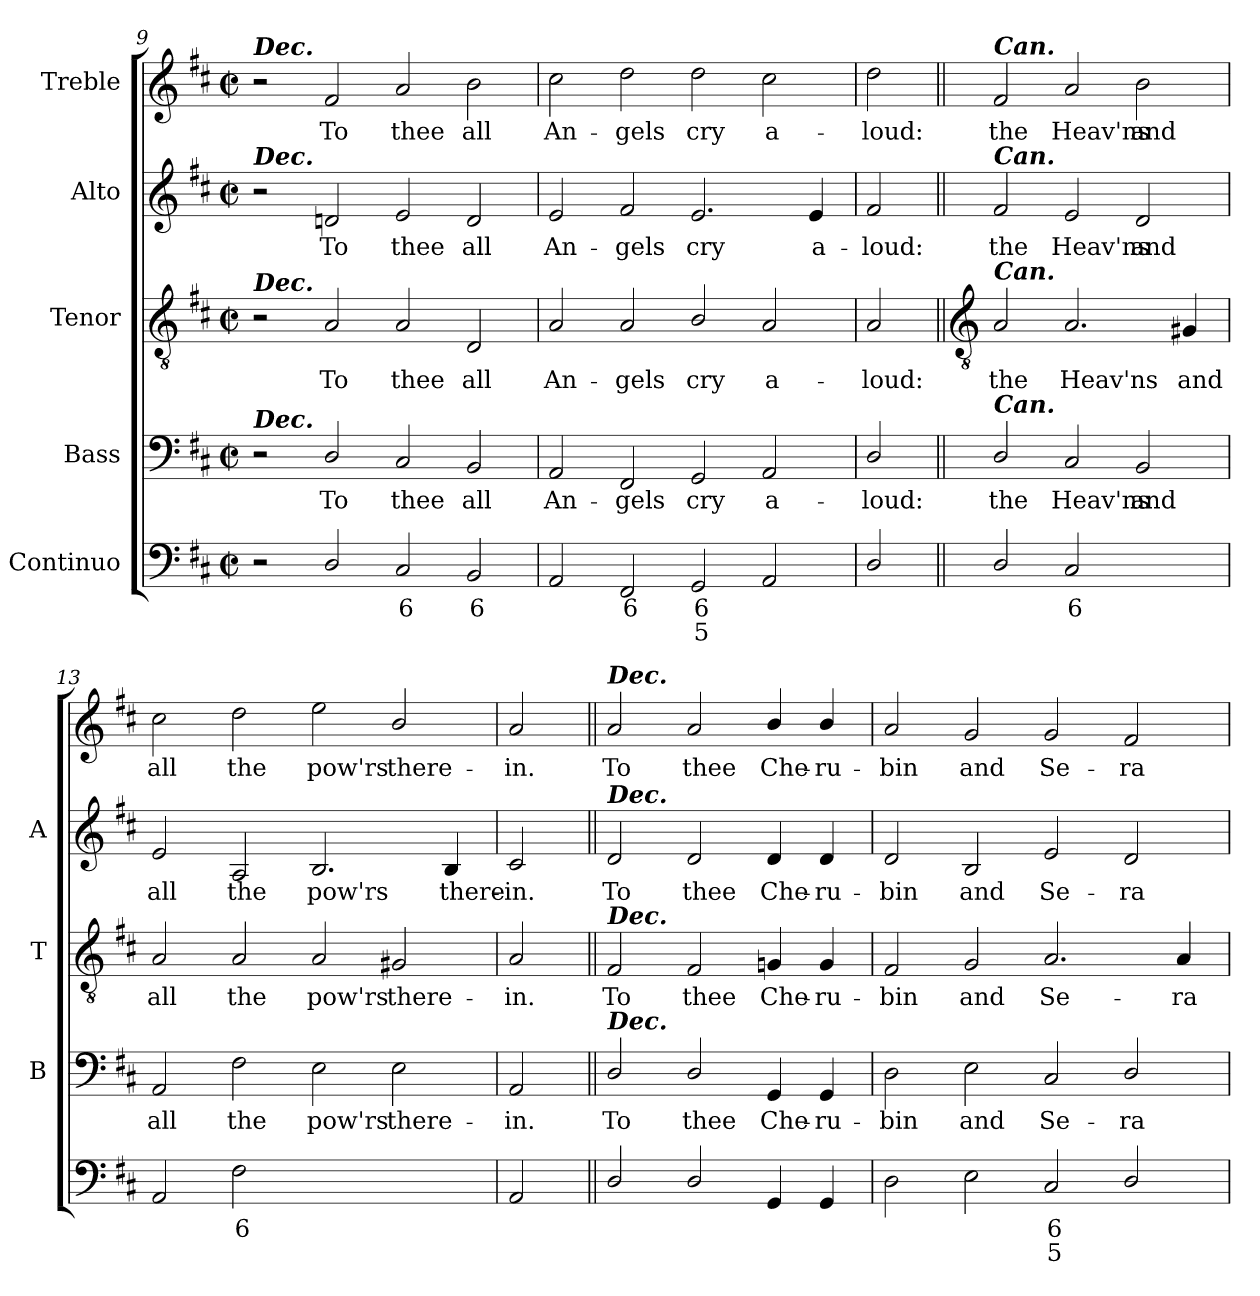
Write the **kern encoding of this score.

**kern	**text	**text	**kern	**text	**kern	**text	**kern	**text	**kern	**text
*part5	*part5	*part5	*part4	*part4	*part3	*part3	*part2	*part2	*part1	*part1
*staff5	*staff5	*staff5	*staff4	*staff4	*staff3	*staff3	*staff2	*staff2	*staff1	*staff1
*I"Continuo	*	*	*I"Bass	*	*I"Tenor	*	*I"Alto	*	*I"Treble	*
*	*	*	*I'B	*	*I'T	*	*I'A	*	*	*
*clefF4	*	*	*clefF4	*	*clefGv2	*	*clefG2	*	*clefG2	*
*k[f#c#]	*	*	*k[f#c#]	*	*k[f#c#]	*	*k[f#c#]	*	*k[f#c#]	*
*D:	*	*	*D:	*	*D:	*	*D:	*	*D:	*
*M4/2	*	*	*M4/2	*	*M4/2	*	*M4/2	*	*M4/2	*
*met(c|)	*	*	*met(c|)	*	*met(c|)	*	*met(c|)	*	*met(c|)	*
=9	=9	=9	=9	=9	=9	=9	=9	=9	=9	=9
!	!	!	!	!	!	!	!	!	!LO:TX:a:Bi:t=Dec.	!
!	!	!	!	!	!	!	!LO:TX:a:Bi:t=Dec.	!	!	!
!	!	!	!	!	!LO:TX:a:Bi:t=Dec.	!	!	!	!	!
!	!	!	!LO:TX:a:Bi:t=Dec.	!	!	!	!	!	!	!
2r	.	.	2r	.	2r	.	2r	.	2r	.
!	!	!	!	!LO:LY:b	!	!LO:LY:b	!	!LO:LY:b	!	!LO:LY:b
2D/	.	.	2D/	To	2A	To	2dn	To	2f#	To
!	!LO:LY:b	!	!	!LO:LY:b	!	!LO:LY:b	!	!LO:LY:b	!	!LO:LY:b
2C#	6	.	2C#	thee	2A	thee	2e	thee	2a	thee
!	!LO:LY:b	!	!	!LO:LY:b	!	!LO:LY:b	!	!LO:LY:b	!	!LO:LY:b
2BB	6	.	2BB	all	2D	all	2d	all	2b	all
=10	=10	=10	=10	=10	=10	=10	=10	=10	=10	=10
!	!	!	!	!LO:LY:b	!	!LO:LY:b	!	!LO:LY:b	!	!LO:LY:b
2AA	.	.	2AA	An-	2A	An-	2e	An-	2cc#	An-
!	!LO:LY:b	!	!	!LO:LY:b	!	!LO:LY:b	!	!LO:LY:b	!	!LO:LY:b
2FF#	6	.	2FF#	-gels	2A	-gels	2f#	-gels	2dd	-gels
!	!LO:LY:b	!LO:LY:b	!	!LO:LY:b	!	!LO:LY:b	!	!LO:LY:b	!	!LO:LY:b
2GG	6	5	2GG	cry	2B/	cry	2.e	cry	2dd	cry
!	!	!	!	!LO:LY:b	!	!LO:LY:b	!	!	!	!LO:LY:b
2AA	.	.	2AA	a-	2A	a-	.	.	2cc#	a-
!	!	!	!	!	!	!	!	!LO:LY:b	!	!
.	.	.	.	.	.	.	4e	a-	.	.
=11	=11	=11	=11	=11	=11	=11	=11	=11	=11	=11
!	!	!	!	!LO:LY:b	!	!LO:LY:b	!	!LO:LY:b	!	!LO:LY:b
2D/	.	.	2D/	-loud:	2A	-loud:	2f#	-loud:	2dd	-loud:
!!LO:LB:g=z
=12||	=12||	=12||	=12||	=12||	=12||	=12||	=12||	=12||	=12||	=12||
*	*	*	*	*	*clefGv2	*	*	*	*	*
!	!	!	!	!	!	!	!	!	!LO:TX:a:Bi:t=Can.	!
!	!	!	!	!	!	!	!LO:TX:a:Bi:t=Can.	!	!	!
!	!	!	!	!	!LO:TX:a:Bi:t=Can.	!	!	!	!	!
!	!	!	!LO:TX:a:Bi:t=Can.	!	!	!	!	!	!	!
!	!	!	!	!LO:LY:b	!	!LO:LY:b	!	!LO:LY:b	!	!LO:LY:b
2D/	.	.	2D/	the	2A	the	2f#	the	2f#	the
!	!LO:LY:b	!	!	!LO:LY:b	!	!LO:LY:b	!	!LO:LY:b	!	!LO:LY:b
2C#	6	.	2C#	Heav'ns	2.A	Heav'ns	2e	Heav'ns	2a	Heav'ns
!	!LO:LY:b	!	!	!LO:LY:b	!	!	!	!LO:LY:b	!	!LO:LY:b
[4BByy	7	.	2BB	and	.	.	2d	and	2b	and
!	!LO:LY:b	!	!	!	!	!LO:LY:b	!	!	!	!
4BByy]	6	.	.	.	4G#X	and	.	.	.	.
=13	=13	=13	=13	=13	=13	=13	=13	=13	=13	=13
!	!	!	!	!LO:LY:b	!	!LO:LY:b	!	!LO:LY:b	!	!LO:LY:b
2AA	.	.	2AA	all	2A	all	2e	all	2cc#	all
!	!LO:LY:b	!	!	!LO:LY:b	!	!LO:LY:b	!	!LO:LY:b	!	!LO:LY:b
2F#	6	.	2F#	the	2A	the	2A	the	2dd	the
!	!LO:LY:b	!	!	!LO:LY:b	!	!LO:LY:b	!	!LO:LY:b	!	!LO:LY:b
[2Eyy	4	.	2E	pow'rs	2A	pow'rs	2.B	pow'rs	2ee	pow'rs
!	!LO:LY:b	!	!	!LO:LY:b	!	!LO:LY:b	!	!	!	!LO:LY:b
2Eyy]	3	.	2E	there-	2G#X	there-	.	.	2b/	there-
!	!	!	!	!	!	!	!	!LO:LY:b	!	!
.	.	.	.	.	.	.	4B	there-	.	.
=14	=14	=14	=14	=14	=14	=14	=14	=14	=14	=14
!	!	!	!	!LO:LY:b	!	!LO:LY:b	!	!LO:LY:b	!	!LO:LY:b
2AA	.	.	2AA	-in.	2A	-in.	2c#	-in.	2a	-in.
=15||	=15||	=15||	=15||	=15||	=15||	=15||	=15||	=15||	=15||	=15||
!	!	!	!	!	!	!	!	!	!LO:TX:a:Bi:t=Dec.	!
!	!	!	!	!	!	!	!LO:TX:a:Bi:t=Dec.	!	!	!
!	!	!	!	!	!LO:TX:a:Bi:t=Dec.	!	!	!	!	!
!	!	!	!LO:TX:a:Bi:t=Dec.	!	!	!	!	!	!	!
!	!	!	!	!LO:LY:b	!	!LO:LY:b	!	!LO:LY:b	!	!LO:LY:b
2D/	.	.	2D/	To	2F#	To	2d	To	2a	To
!	!	!	!	!LO:LY:b	!	!LO:LY:b	!	!LO:LY:b	!	!LO:LY:b
2D/	.	.	2D/	thee	2F#	thee	2d	thee	2a	thee
!	!	!	!	!LO:LY:b	!	!LO:LY:b	!	!LO:LY:b	!	!LO:LY:b
4GG	.	.	4GG	Che-	4Gn	Che-	4d	Che-	4b/	Che-
!	!	!	!	!LO:LY:b	!	!LO:LY:b	!	!LO:LY:b	!	!LO:LY:b
4GG	.	.	4GG	-ru-	4G	-ru-	4d	-ru-	4b/	-ru-
=16	=16	=16	=16	=16	=16	=16	=16	=16	=16	=16
!	!	!	!	!LO:LY:b	!	!LO:LY:b	!	!LO:LY:b	!	!LO:LY:b
2D	.	.	2D	-bin	2F#	-bin	2d	-bin	2a	-bin
!	!	!	!	!LO:LY:b	!	!LO:LY:b	!	!LO:LY:b	!	!LO:LY:b
2E	.	.	2E	and	2G	and	2B	and	2g	and
!	!LO:LY:b	!LO:LY:b	!	!LO:LY:b	!	!LO:LY:b	!	!LO:LY:b	!	!LO:LY:b
2C#	6	5	2C#	Se-	2.A	Se-	2e	Se-	2g	Se-
!	!	!	!	!LO:LY:b	!	!	!	!LO:LY:b	!	!LO:LY:b
2D/	.	.	2D/	-ra-	.	.	2d	-ra-	2f#	-ra-
!	!	!	!	!	!	!LO:LY:b	!	!	!	!
.	.	.	.	.	4A	-ra-	.	.	.	.
=	=	=	=	=	=	=	=	=	=	=
*-	*-	*-	*-	*-	*-	*-	*-	*-	*-	*-
